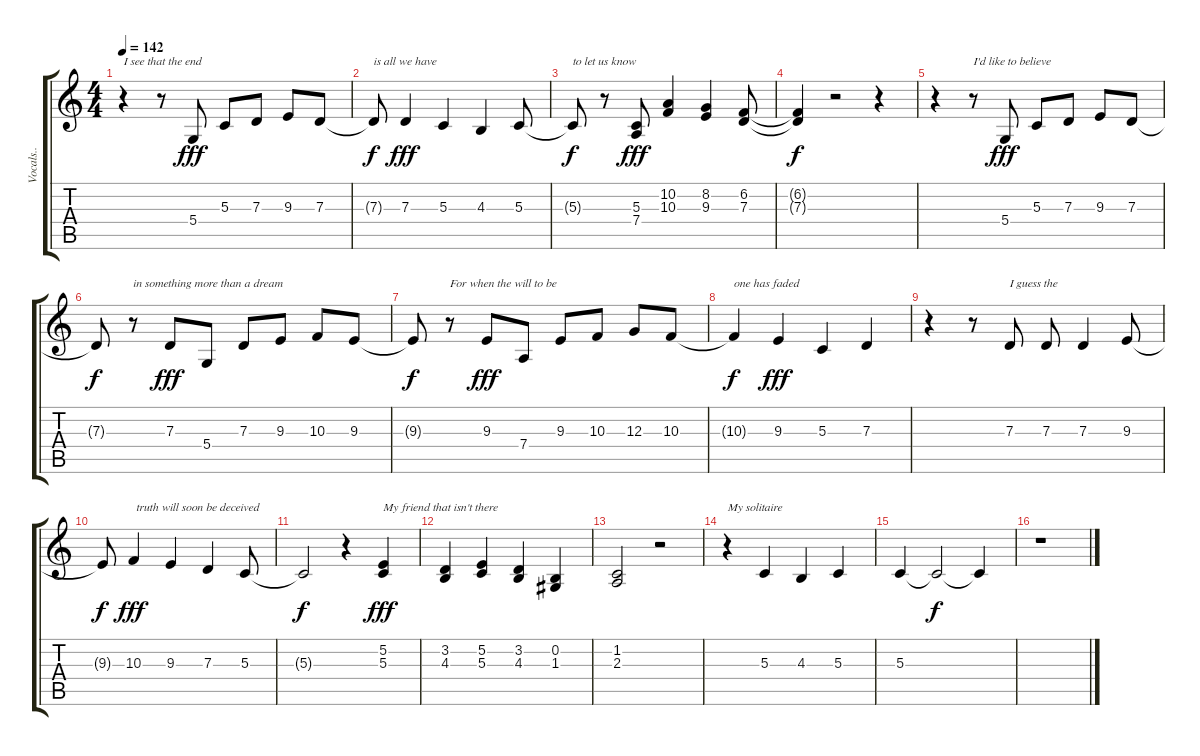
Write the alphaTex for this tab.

\track ("Vocals.." "Vocals..") {instrument altosax}
\staff {score tabs}
\tuning (E4 B3 G3 D3 A2 E2) {hide}
\ts (4 4)
\tempo 142
\clef g2
\ks c
r.4{txt "I see that the end  " dy fff} r.8 5.4.8 5.3.8 7.3.8 9.3.8 7.3.8 |
7.3{t}.8{txt "is all we have " dy f} 7.3.4{dy fff} 5.3.4 4.3.4 5.3.8 |
5.3{t}.8{txt "to let us know" dy f} r.8 (5.3 7.4).8{dy fff} (10.2 10.3).4 (8.2 9.3).4 (6.2 7.3).8 |
(6.2{t} 7.3{t}).4{dy f} r.2 r.4 |
r.4 r.8{txt "I'd like to believe "} 5.4.8{dy fff} 5.3.8 7.3.8 9.3.8 7.3.8 |
7.3{t}.8{dy f} r.8{txt "in something more than a dream"} 7.3.8{dy fff} 5.4.8 7.3.8 9.3.8 10.3.8 9.3.8 |
9.3{t}.8{dy f} r.8{txt "For when the will to be "} 9.3.8{dy fff} 7.4.8 9.3.8 10.3.8 12.3.8 10.3.8 |
10.3{t}.4{txt "one has faded " dy f} 9.3.4{dy fff} 5.3.4 7.3.4 |
r.4 r.8 7.3.8{txt "I guess the"} 7.3.8 7.3.4 9.3.8 |
9.3{t}.8{dy f} 10.3.4{txt " truth will soon be deceived " dy fff} 9.3.4 7.3.4 5.3.8 |
5.3{t}.2{dy f} r.4 (5.2 5.3).4{txt "My friend that isn't there " dy fff} |
(3.2 4.3).4 (5.2 5.3).4 (3.2 4.3).4 (0.2 1.3).4 |
(1.2 2.3).2 r.2 |
r.4{txt "My solitaire"} 5.3.4 4.3.4 5.3.4 |
5.3.4{volume 0} 5.3{t}.2{dy f} 5.3{t}.4 |
r.1
